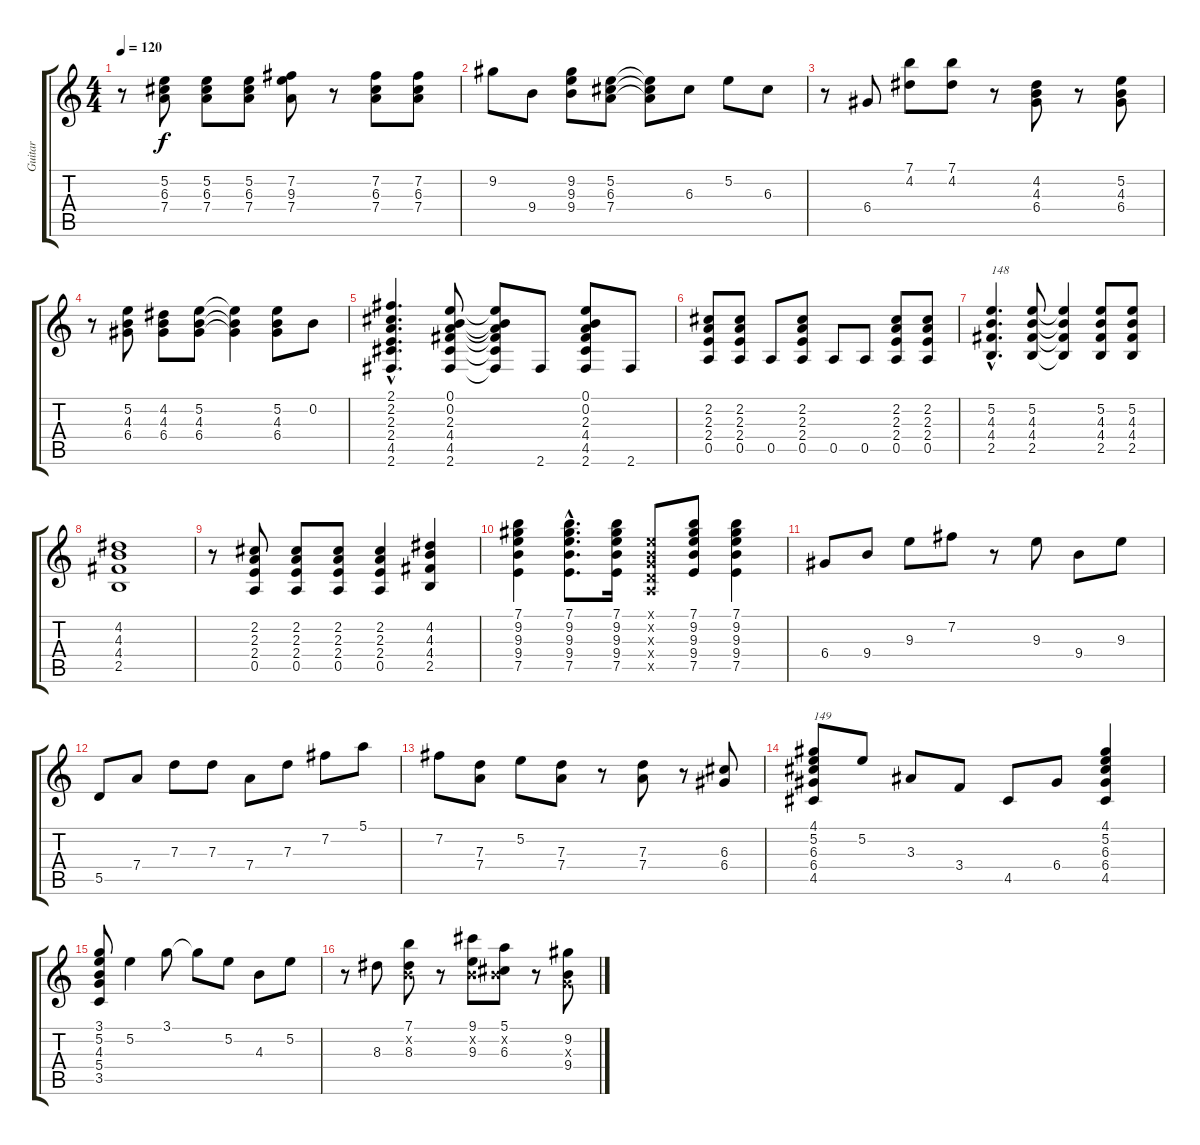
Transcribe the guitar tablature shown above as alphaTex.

\track ("Guitar" "Guitar") {instrument electricguitarclean}
\staff {score tabs}
\tuning (E4 B3 G3 D3 A2 E2) {hide}
\ts (4 4)
\tempo 120
\clef g2
\ks c
r.8{dy f} (5.2 6.3 7.4).8 (5.2 6.3 7.4).8 (5.2 6.3 7.4).8 (7.2 9.3 7.4).8 r.8 (7.2 6.3 7.4).8 (7.2 6.3 7.4).8 |
9.2.8 9.4.8 (9.2 9.3 9.4).8 (5.2 6.3 7.4).8 (5.2{t} 6.3{t} 7.4{t}).8 6.3.8 5.2.8 6.3.8 |
r.8 6.4.8 (7.1 4.2).8 (7.1 4.2).8 r.8 (4.2 4.3 6.4).8 r.8 (5.2 4.3 6.4).8 |
r.8 (5.2 4.3 6.4).8 (4.2 4.3 6.4).8 (5.2 4.3 6.4).8 (5.2{t} 4.3{t} 6.4{t}).4 (5.2 4.3 6.4).8 0.2.8 |
(2.1{hac} 2.2{hac} 2.3{hac} 2.4{hac} 4.5{hac} 2.6{hac}).4{d} (0.1 0.2 2.3 4.4 4.5 2.6).8 (0.1{t} 0.2{t} 2.3{t} 4.4{t} 4.5{t} 2.6{t}).8 2.6.8 (0.1 0.2 2.3 4.4 4.5 2.6).8 2.6.8 |
(2.2 2.3 2.4 0.5).8 (2.2 2.3 2.4 0.5).8 0.5.8 (2.2 2.3 2.4 0.5).8 0.5.8 0.5.8 (2.2 2.3 2.4 0.5).8 (2.2 2.3 2.4 0.5).8 |
(5.2{hac} 4.3{hac} 4.4{hac} 2.5{hac}).4{d txt "148"} (5.2 4.3 4.4 2.5).8 (5.2{t} 4.3{t} 4.4{t} 2.5{t}).4 (5.2 4.3 4.4 2.5).8 (5.2 4.3 4.4 2.5).8 |
(4.2 4.3 4.4 2.5).1 |
r.8 (2.2 2.3 2.4 0.5).8 (2.2 2.3 2.4 0.5).8 (2.2 2.3 2.4 0.5).8 (2.2 2.3 2.4 0.5).4 (4.2 4.3 4.4 2.5).4 |
(7.1 9.2 9.3 9.4 7.5).4 (7.1{hac} 9.2{hac} 9.3{hac} 9.4{hac} 7.5{hac}).8{d} (7.1 9.2 9.3 9.4 7.5).16 (0.1{x} 0.2{x} 0.3{x} 0.4{x} 0.5{x}).8 (7.1 9.2 9.3 9.4 7.5).8 (7.1 9.2 9.3 9.4 7.5).4 |
6.4.8 9.4.8 9.3.8 7.2.8 r.8 9.3.8 9.4.8 9.3.8 |
5.5.8 7.4.8 7.3.8 7.3.8 7.4.8 7.3.8 7.2.8 5.1.8 |
7.2.8 (7.3 7.4).8 5.2.8 (7.3 7.4).8 r.8 (7.3 7.4).8 r.8 (6.3 6.4).8 |
(4.1 5.2 6.3 6.4 4.5).8{txt "149"} 5.2.8 3.3.8 3.4.8 4.5.8 6.4.8 (4.1 5.2 6.3 6.4 4.5).4 |
(3.1 5.2 4.3 5.4 3.5).8 5.2.4 3.1.8 3.1{t}.8 5.2.8 4.3.8 5.2.8 |
r.8 8.3.8 (7.1 0.2{x} 8.3).8 r.8 (9.1 0.2{x} 9.3).8 (5.1 0.2{x} 6.3).8 r.8 (9.2 0.3{x} 9.4).8
